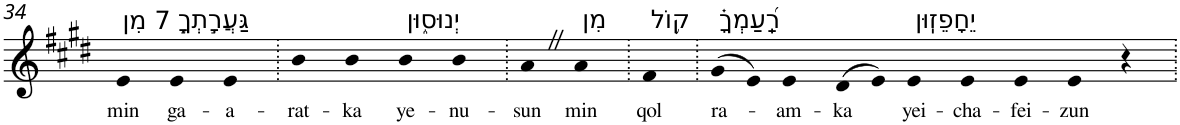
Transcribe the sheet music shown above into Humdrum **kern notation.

**kern	**text
*part1	*part1
*staff1	*staff1
*I"Piano	*
*I'Pno	*
!!LO:PB:g=z
*clefG2	*
*k[f#c#g#d#]	*
*E:	*
=34	=34
!LO:TX:a:t=7 מִן	!
!	!LO:LY:b
4e	min
!LO:TX:a:t=גַּעֲרָ֣תְךָ֣	!
!	!LO:LY:b
4e	ga-
!	!LO:LY:b
4e	-a-
=35.	=35.
!	!LO:LY:b
4b	-rat-
!	!LO:LY:b
4b	-ka
!LO:TX:a:t=יְנוּס֑וּן	!
!	!LO:LY:b
4b	ye-
!	!LO:LY:b
4b	-nu-
=36.	=36.
!	!LO:LY:b
4aZ	-sun
!LO:TX:a:t=מִן	!
!	!LO:LY:b
4a	min
=37.	=37.
!LO:TX:a:t=ק֥וֹל	!
!	!LO:LY:b
4f#	qol
=38.	=38.
!LO:TX:a:t=רַֽ֝עַמְךָ֗	!
!	!LO:LY:b
(>8g#	ra-
8e)	.
!	!LO:LY:b
4e	-am-
!	!LO:LY:b
(>8d#	-ka
8e)	.
!LO:TX:a:t=יֵחָפֵזֽוּן	!
!	!LO:LY:b
4e	yei-
!	!LO:LY:b
4e	-cha-
!	!LO:LY:b
4e	-fei-
!	!LO:LY:b
4e	-zun
4r	.
=.	=.
*-	*-
